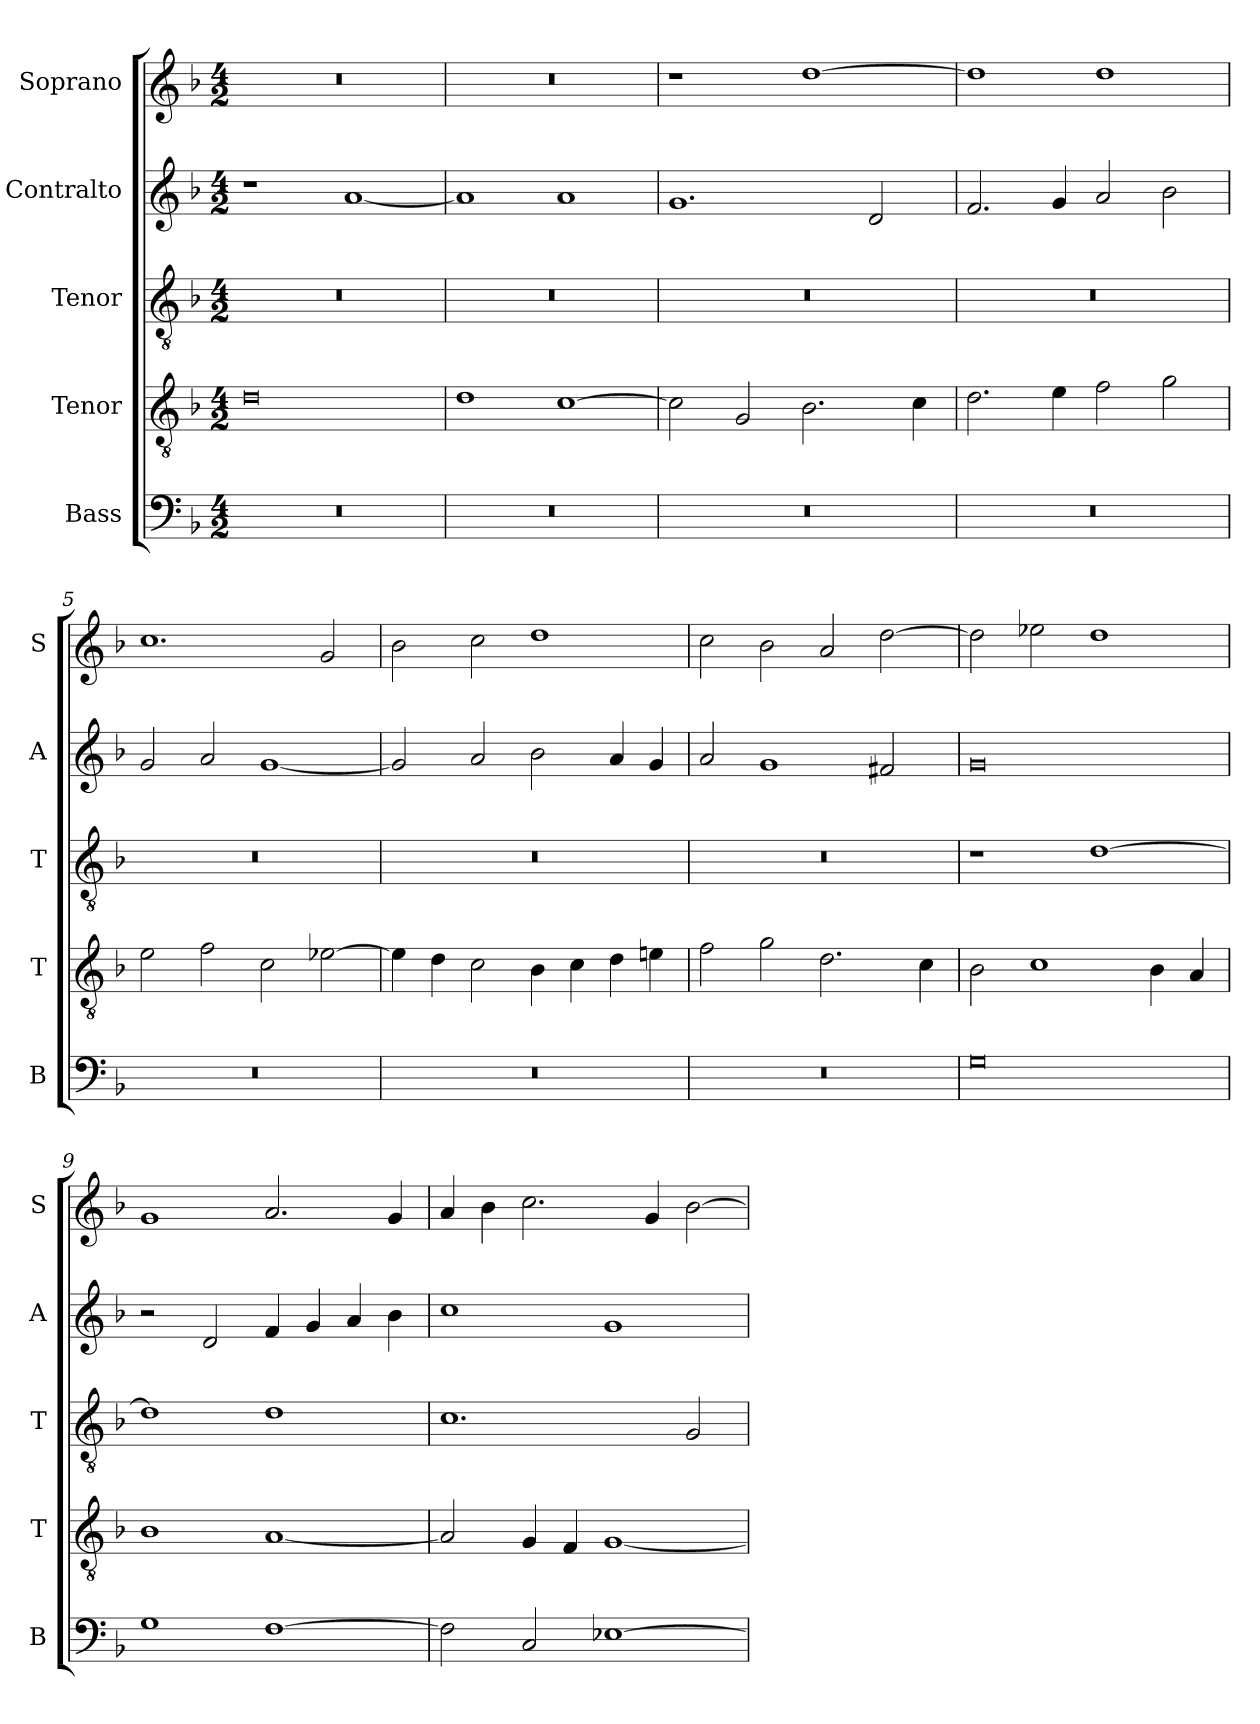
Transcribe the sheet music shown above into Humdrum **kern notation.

**kern	**kern	**kern	**kern	**kern
*part5	*part4	*part3	*part2	*part1
*staff5	*staff4	*staff3	*staff2	*staff1
*I"Bass	*I"Tenor	*I"Tenor	*I"Contralto	*I"Soprano
*I'B	*I'T	*I'T	*I'A	*I'S
*clefF4	*clefGv2	*clefGv2	*clefG2	*clefG2
*k[b-]	*k[b-]	*k[b-]	*k[b-]	*k[b-]
*D:aeo	*D:aeo	*D:aeo	*D:aeo	*D:aeo
*M4/2	*M4/2	*M4/2	*M4/2	*M4/2
=1	=1	=1	=1	=1
0r	0d	0r	1r	0r
.	.	.	[1a	.
=2	=2	=2	=2	=2
0r	1d	0r	1a]	0r
.	[1c	.	1a	.
=3	=3	=3	=3	=3
0r	2c]	0r	1.g	1r
.	2G	.	.	.
.	2.B-	.	.	[1dd
.	.	.	2d	.
.	4c	.	.	.
=4	=4	=4	=4	=4
0r	2.d	0r	2.f	1dd]
.	4e	.	4g	.
.	2f	.	2a	1dd
.	2g	.	2b-	.
=5	=5	=5	=5	=5
0r	2e	0r	2g	1.cc
.	2f	.	2a	.
.	2c	.	[1g	.
.	[2e-X	.	.	2g
=6	=6	=6	=6	=6
0r	4e-]	0r	2g]	2b-
.	4d	.	.	.
.	2c	.	2a	2cc
.	4B-	.	2b-	1dd
.	4c	.	.	.
.	4d	.	4a	.
.	4en	.	4g	.
=7	=7	=7	=7	=7
0r	2f	0r	2a	2cc
.	2g	.	1g	2b-
.	2.d	.	.	2a
.	.	.	2f#X	[2dd
.	4c	.	.	.
=8	=8	=8	=8	=8
0G	2B-	1r	0g	2dd]
.	1c	.	.	2ee-X
.	.	[1d	.	1dd
.	4B-	.	.	.
.	4A	.	.	.
=9	=9	=9	=9	=9
1G	1B-	1d]	2r	1g
.	.	.	2d	.
[1F	[1A	1d	4f	2.a
.	.	.	4g	.
.	.	.	4a	.
.	.	.	4b-	4g
=10	=10	=10	=10	=10
2F]	2A]	1.c	1cc	4a
.	.	.	.	4b-
2C	4G	.	.	2.cc
.	4F	.	.	.
[1E-X	[1G	.	1g	.
.	.	.	.	4g
.	.	2G	.	[2b-
=	=	=	=	=
*-	*-	*-	*-	*-
